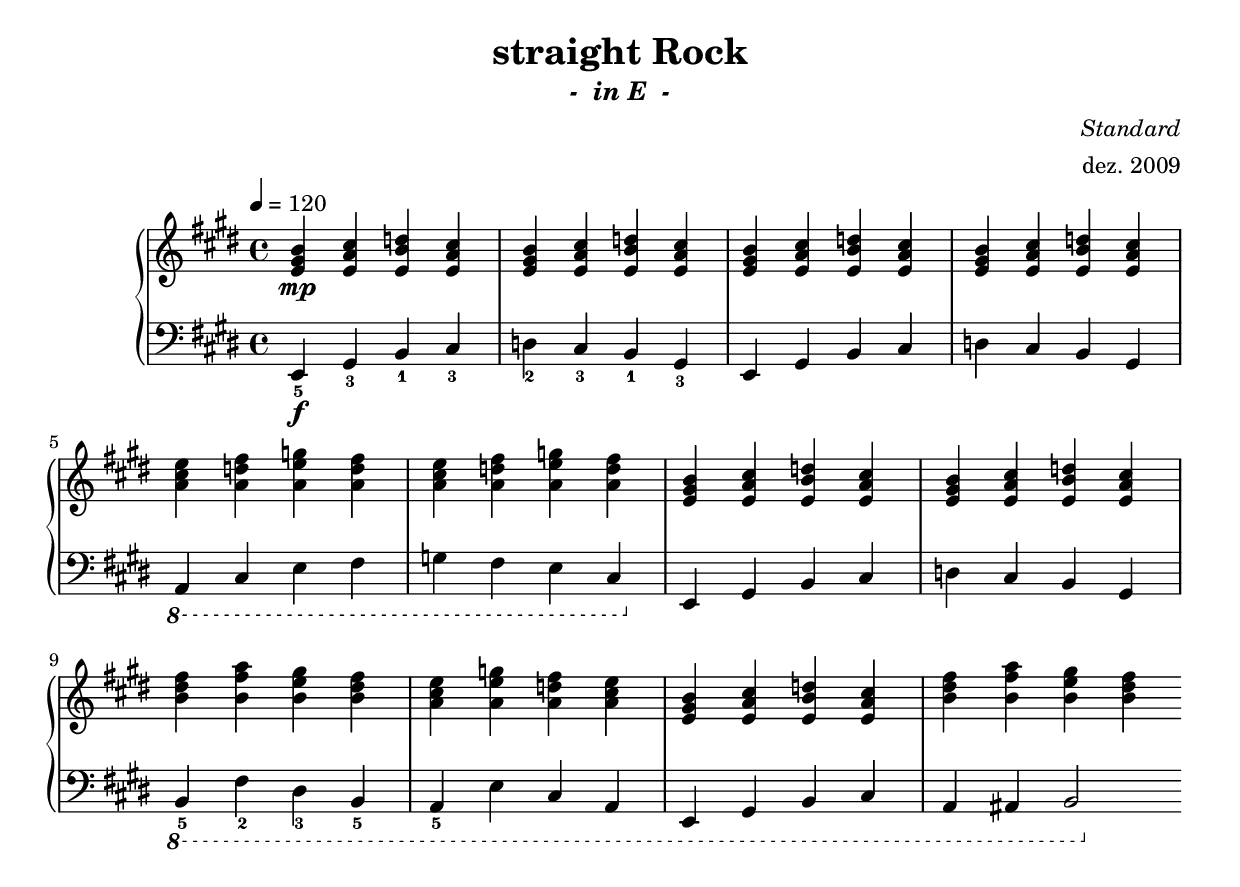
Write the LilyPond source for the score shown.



\version "2.12.2" % necessary for upgrading to future LilyPond versions.

\include "deutsch.ly"

	\header{
	  title = "straight Rock"
	  subtitle = \markup \italic "-  in E  -"
	  meter = ""
 	  poet = ""
 	  composer = \markup \italic "Standard" 
	% tagline = "hallo matt"
	  arranger = "dez. 2009" 
	}
	
guitarChords = \chordmode  { \germanChords  %e1 | e | e | e | a | a | e | e | h | a | e | h 
}

upper = \relative c' { 
		\clef treble 
		\key e \major 
		\time 4/4
		
		\tempo 4 = 120

		<e gis h>4\mp <e a cis> <e h' d> <e a cis> | <e gis h>4 <e a cis> <e h' d> <e a cis> 
		
		<e gis h>4 <e a cis> <e h' d> <e a cis> | <e gis h>4 <e a cis> <e h' d> <e a cis>\break
		
		<a cis e>4 <a d fis> <a e' g> <a d fis> | <a cis e>4 <a d fis> <a e' g> <a d fis>|
		
		<e gis h>4 <e a cis> <e h' d> <e a cis> | <e gis h>4 <e a cis> <e h' d> <e a cis> | \break
		
		<h' dis fis>4 <h fis' a> <h e gis> <h dis fis> | <a cis e>4 <a e' g> <a d fis> <a cis e> | 
		
		<e gis h>4 <e a cis> <e h' d> <e a cis> | <h' dis fis>4 <h fis' a> <h e gis> <h dis fis> |\bar ":|" 
	
}


lower = \relative c, { 
		\clef bass 
		\key e \major 
		\time 4/4 

		e4_5\f gis_3 h_1 cis_3 | d4_2 cis_3 h_1 gis_3 | e4 gis h cis | d4 cis h gis |
		
		\ottava # -1   a,4 cis e fis | g4  fis e cis \ottava # -0 | e4 gis h cis | d cis h gis |
		
		\ottava # -1   h,4_5 fis'_2 dis_3 h_5 | a4_5 e' cis a | e gis h cis | a ais h2
		
		}


\score{ 
<<	\new ChordNames = "Chords" \guitarChords 
	\new PianoStaff << 
	\new Staff = "upper" \upper 
	\new Staff = "lower" \lower 
	>> 
>>	
\midi { } \layout { }
} 


